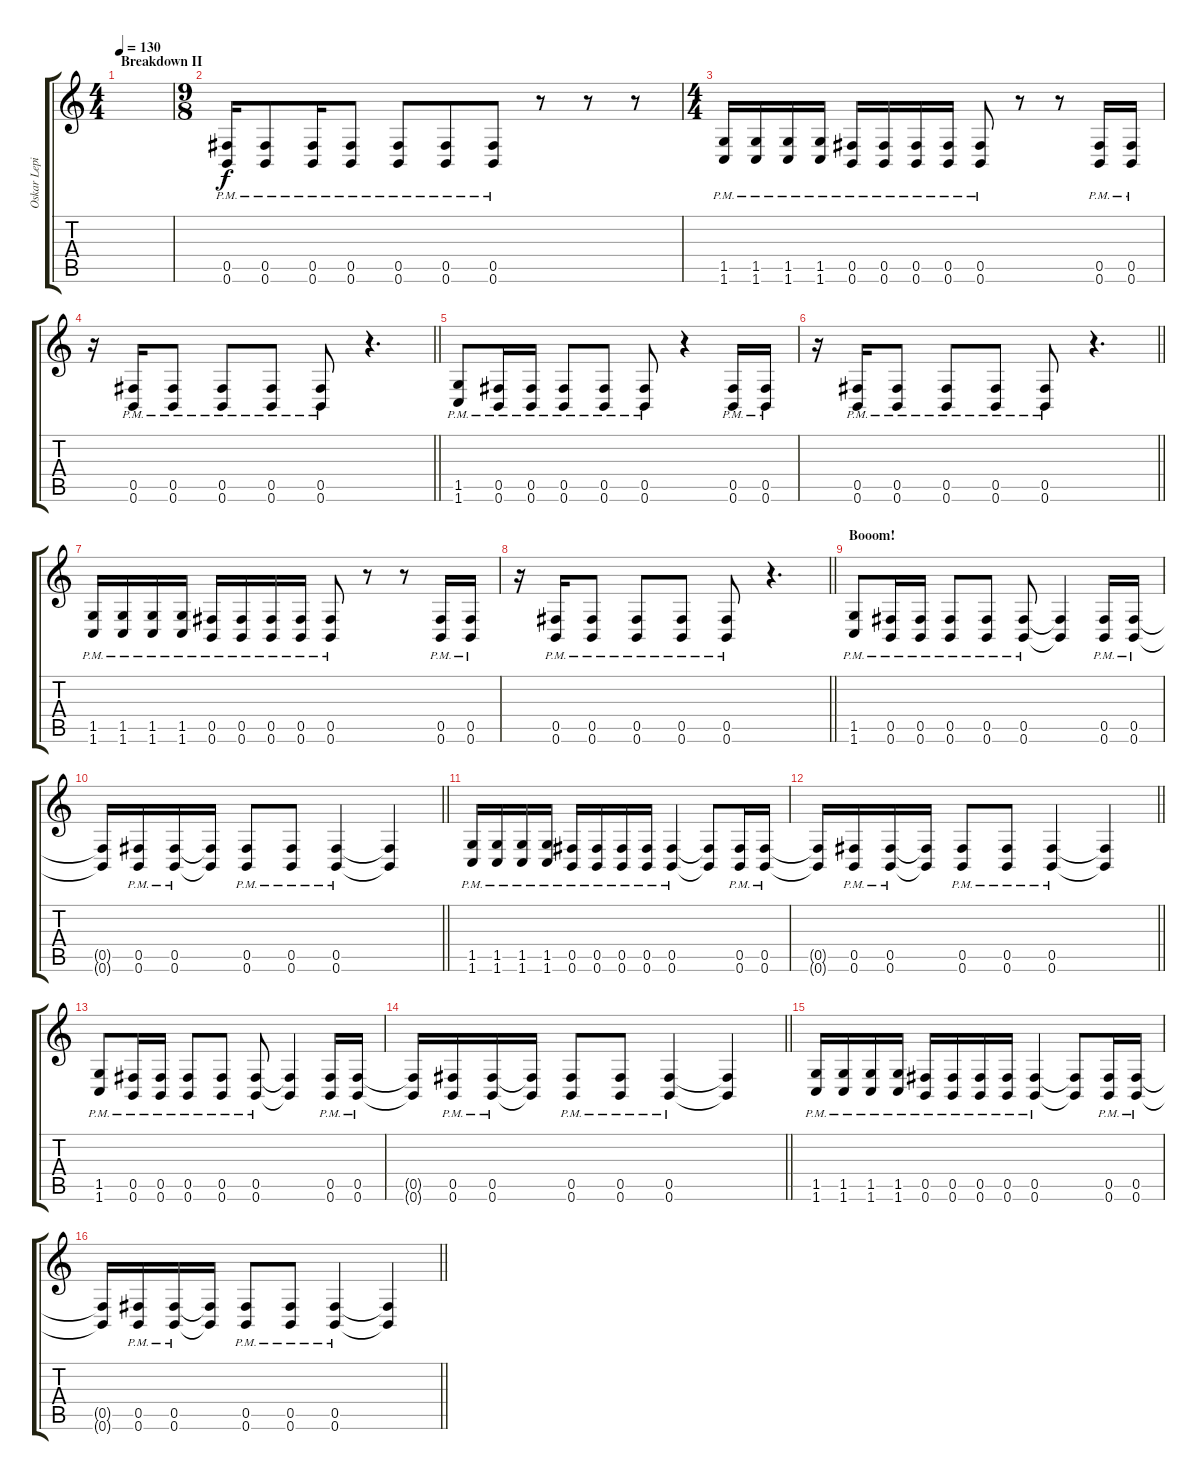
\track ("Oskar Lepik" "Oskar Lepi") {instrument overdrivenguitar}
\staff {score tabs}
\tuning (Db4 Ab3 E3 B2 Gb2 B1) {hide}
\ts (4 4)
\section ("" "Breakdown II")
\tempo 130
\clef g2
\ks c
|
\ts (9 8)
(0.5{pm} 0.6{pm}).16 (0.5{pm} 0.6{pm}).8 (0.5{pm} 0.6{pm}).16 (0.5{pm} 0.6{pm}).8 (0.5{pm} 0.6{pm}).8 (0.5{pm} 0.6{pm}).8 (0.5{pm} 0.6{pm}).8 r.8 r.8 r.8 |
\ts (4 4)
(1.5{pm} 1.6{pm}).16 (1.5{pm} 1.6{pm}).16 (1.5{pm} 1.6{pm}).16 (1.5{pm} 1.6{pm}).16 (0.5{pm} 0.6{pm}).16 (0.5{pm} 0.6{pm}).16 (0.5{pm} 0.6{pm}).16 (0.5{pm} 0.6{pm}).16 (0.5{pm} 0.6{pm}).8 r.8 r.8 (0.5{pm} 0.6{pm}).16 (0.5{pm} 0.6{pm}).16 |
\barLineRight lightlight
r.16 (0.5{pm} 0.6{pm}).16 (0.5{pm} 0.6{pm}).8 (0.5{pm} 0.6{pm}).8 (0.5{pm} 0.6{pm}).8 (0.5{pm} 0.6{pm}).8 r.4{d} |
(1.5{pm} 1.6{pm}).8 (0.5{pm} 0.6{pm}).16 (0.5{pm} 0.6{pm}).16 (0.5{pm} 0.6{pm}).8 (0.5{pm} 0.6{pm}).8 (0.5{pm} 0.6{pm}).8 r.4 (0.5{pm} 0.6{pm}).16 (0.5{pm} 0.6{pm}).16 |
\barLineRight lightlight
r.16 (0.5{pm} 0.6{pm}).16 (0.5{pm} 0.6{pm}).8 (0.5{pm} 0.6{pm}).8 (0.5{pm} 0.6{pm}).8 (0.5{pm} 0.6{pm}).8 r.4{d} |
(1.5{pm} 1.6{pm}).16 (1.5{pm} 1.6{pm}).16 (1.5{pm} 1.6{pm}).16 (1.5{pm} 1.6{pm}).16 (0.5{pm} 0.6{pm}).16 (0.5{pm} 0.6{pm}).16 (0.5{pm} 0.6{pm}).16 (0.5{pm} 0.6{pm}).16 (0.5{pm} 0.6{pm}).8 r.8 r.8 (0.5{pm} 0.6{pm}).16 (0.5{pm} 0.6{pm}).16 |
\barLineRight lightlight
r.16 (0.5{pm} 0.6{pm}).16 (0.5{pm} 0.6{pm}).8 (0.5{pm} 0.6{pm}).8 (0.5{pm} 0.6{pm}).8 (0.5{pm} 0.6{pm}).8 r.4{d} |
\section ("" "Booom!")
(1.5{pm} 1.6{pm}).8 (0.5{pm} 0.6{pm}).16 (0.5{pm} 0.6{pm}).16 (0.5{pm} 0.6{pm}).8 (0.5{pm} 0.6{pm}).8 (0.5{pm} 0.6{pm}).8 (0.5{t} 0.6{t}).4 (0.5{pm} 0.6{pm}).16 (0.5{pm} 0.6{pm}).16 |
\barLineRight lightlight
(0.5{t} 0.6{t}).16 (0.5{pm} 0.6{pm}).16 (0.5{pm} 0.6{pm}).16 (0.5{t} 0.6{t}).16 (0.5{pm} 0.6{pm}).8 (0.5{pm} 0.6{pm}).8 (0.5{pm} 0.6{pm}).4 (0.5{t} 0.6{t}).4 |
(1.5{pm} 1.6{pm}).16 (1.5{pm} 1.6{pm}).16 (1.5{pm} 1.6{pm}).16 (1.5{pm} 1.6{pm}).16 (0.5{pm} 0.6{pm}).16 (0.5{pm} 0.6{pm}).16 (0.5{pm} 0.6{pm}).16 (0.5{pm} 0.6{pm}).16 (0.5{pm} 0.6{pm}).4 (0.5{t} 0.6{t}).8 (0.5{pm} 0.6{pm}).16 (0.5{pm} 0.6{pm}).16 |
\barLineRight lightlight
(0.5{t} 0.6{t}).16 (0.5{pm} 0.6{pm}).16 (0.5{pm} 0.6{pm}).16 (0.5{t} 0.6{t}).16 (0.5{pm} 0.6{pm}).8 (0.5{pm} 0.6{pm}).8 (0.5{pm} 0.6{pm}).4 (0.5{t} 0.6{t}).4 |
(1.5{pm} 1.6{pm}).8 (0.5{pm} 0.6{pm}).16 (0.5{pm} 0.6{pm}).16 (0.5{pm} 0.6{pm}).8 (0.5{pm} 0.6{pm}).8 (0.5{pm} 0.6{pm}).8 (0.5{t} 0.6{t}).4 (0.5{pm} 0.6{pm}).16 (0.5{pm} 0.6{pm}).16 |
\barLineRight lightlight
(0.5{t} 0.6{t}).16 (0.5{pm} 0.6{pm}).16 (0.5{pm} 0.6{pm}).16 (0.5{t} 0.6{t}).16 (0.5{pm} 0.6{pm}).8 (0.5{pm} 0.6{pm}).8 (0.5{pm} 0.6{pm}).4 (0.5{t} 0.6{t}).4 |
(1.5{pm} 1.6{pm}).16 (1.5{pm} 1.6{pm}).16 (1.5{pm} 1.6{pm}).16 (1.5{pm} 1.6{pm}).16 (0.5{pm} 0.6{pm}).16 (0.5{pm} 0.6{pm}).16 (0.5{pm} 0.6{pm}).16 (0.5{pm} 0.6{pm}).16 (0.5{pm} 0.6{pm}).4 (0.5{t} 0.6{t}).8 (0.5{pm} 0.6{pm}).16 (0.5{pm} 0.6{pm}).16 |
\barLineRight lightlight
(0.5{t} 0.6{t}).16 (0.5{pm} 0.6{pm}).16 (0.5{pm} 0.6{pm}).16 (0.5{t} 0.6{t}).16 (0.5{pm} 0.6{pm}).8 (0.5{pm} 0.6{pm}).8 (0.5{pm} 0.6{pm}).4 (0.5{t} 0.6{t}).4
